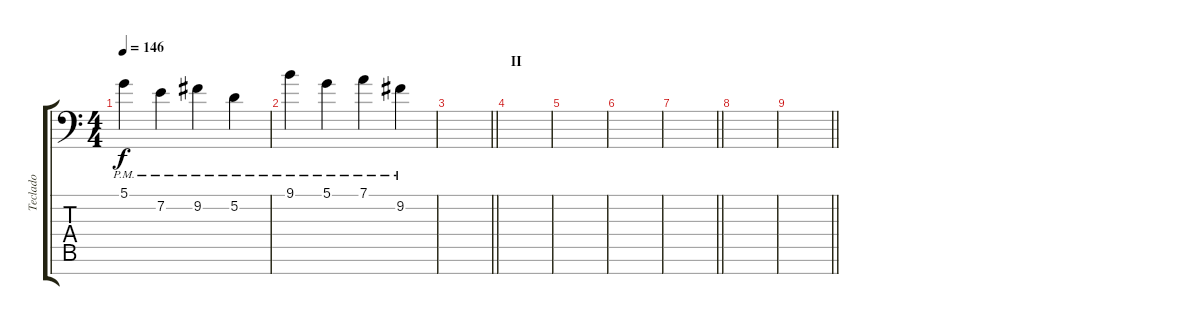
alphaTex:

\track ("Teclado" "Teclado") {instrument tremolostrings}
\staff {score tabs}
\tuning (D4 A3 F3 C3 G2 D2 A1) {hide}
\ts (4 4)
\tempo 146
\clef f4
\ks c
5.1{pm}.4{dy f} 7.2{pm}.4 9.2{pm}.4 5.2{pm}.4 |
9.1{pm}.4 5.1{pm}.4 7.1{pm}.4 9.2{pm}.4 |
\barLineRight lightlight
|
\section ("" "II")
|
|
|
\barLineRight lightlight
|
|
\barLineRight lightlight
